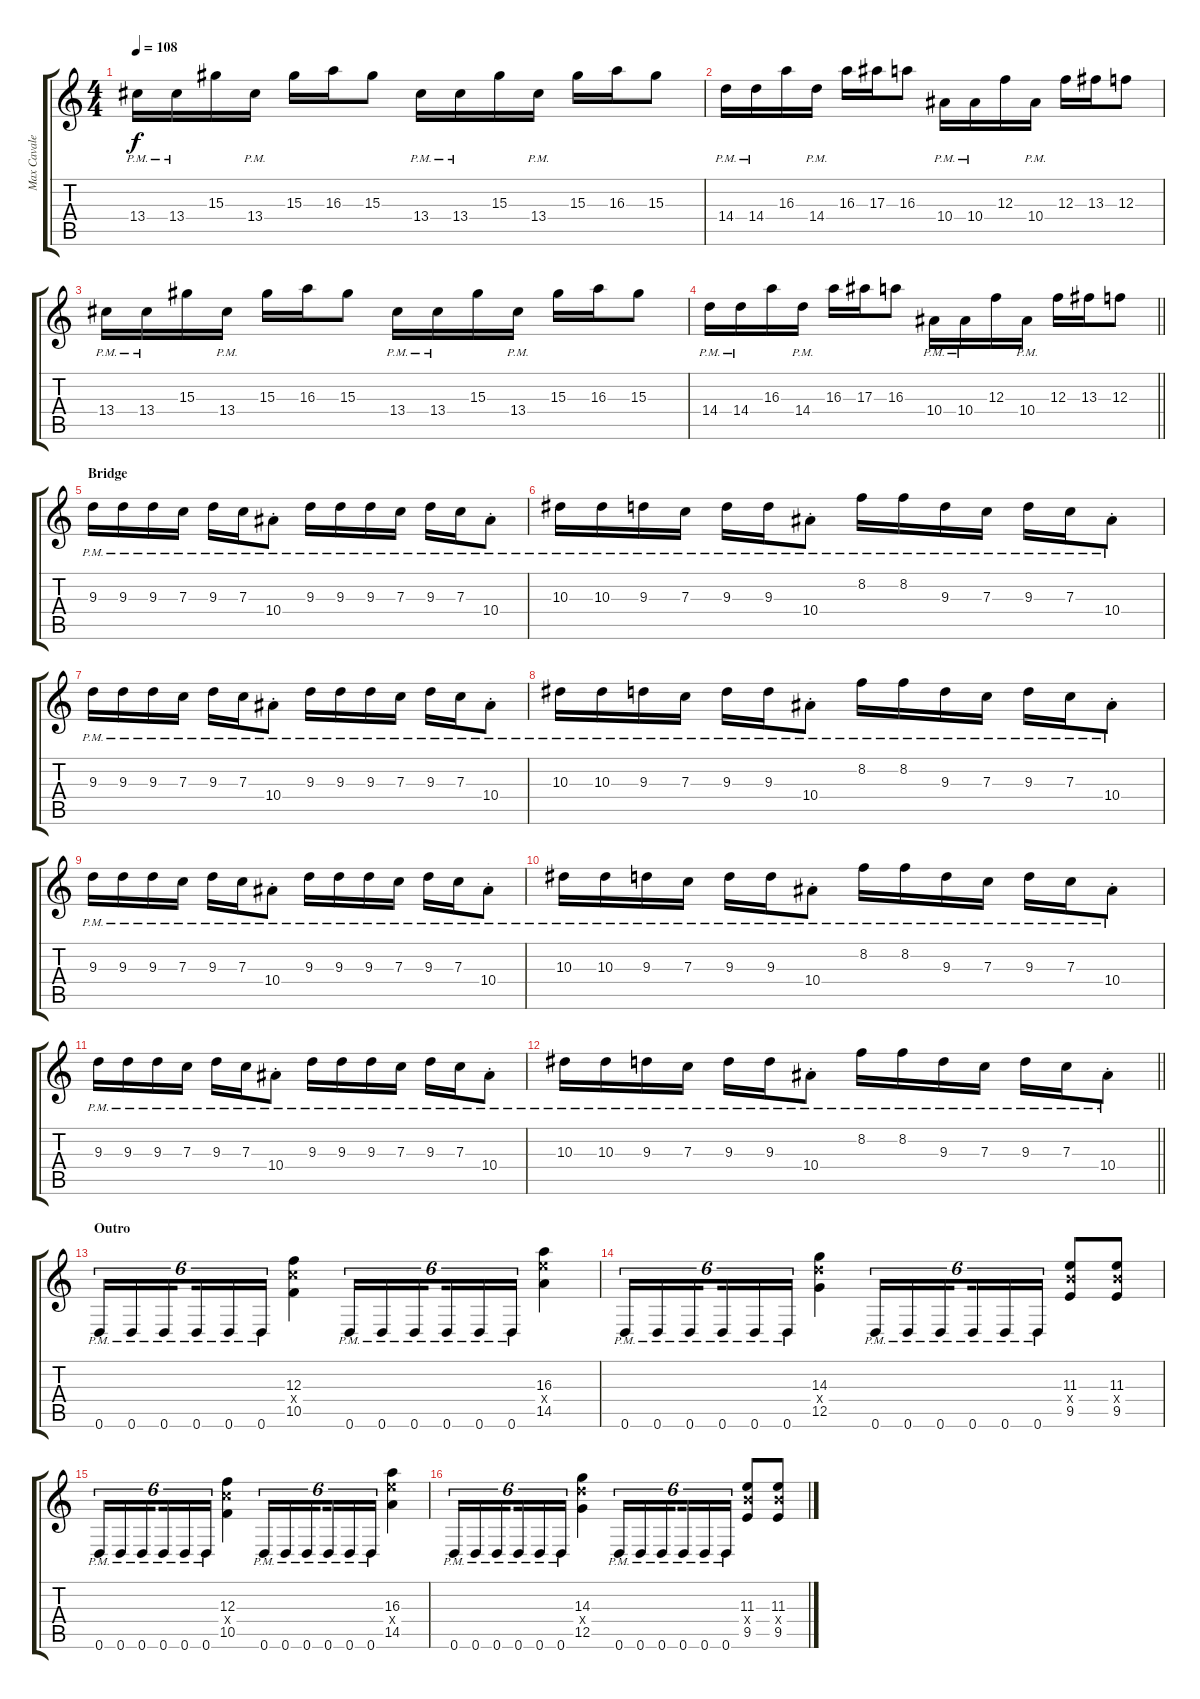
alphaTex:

\track ("Max Cavalera (Rhythm)" "Max Cavale") {instrument distortionguitar}
\staff {score tabs}
\tuning (D4 A3 F3 C3 G2 D2) {hide}
\ts (4 4)
\tempo 108
\clef g2
\ks c
13.4{pm}.16{dy f} 13.4{pm}.16 15.3.16 13.4{pm}.16 15.3.16 16.3.16 15.3.8 13.4{pm}.16 13.4{pm}.16 15.3.16 13.4{pm}.16 15.3.16 16.3.16 15.3.8 |
14.4{pm}.16 14.4{pm}.16 16.3.16 14.4{pm}.16 16.3.16 17.3.16 16.3.8 10.4{pm}.16 10.4{pm}.16 12.3.16 10.4{pm}.16 12.3.16 13.3.16 12.3.8 |
13.4{pm}.16 13.4{pm}.16 15.3.16 13.4{pm}.16 15.3.16 16.3.16 15.3.8 13.4{pm}.16 13.4{pm}.16 15.3.16 13.4{pm}.16 15.3.16 16.3.16 15.3.8 |
\barLineRight lightlight
14.4{pm}.16 14.4{pm}.16 16.3.16 14.4{pm}.16 16.3.16 17.3.16 16.3.8 10.4{pm}.16 10.4{pm}.16 12.3.16 10.4{pm}.16 12.3.16 13.3.16 12.3.8 |
\section ("" "Bridge")
9.3{pm}.16 9.3{pm}.16 9.3{pm}.16 7.3{pm}.16 9.3{pm}.16 7.3{pm}.16 10.4{pm st}.8 9.3{pm}.16 9.3{pm}.16 9.3{pm}.16 7.3{pm}.16 9.3{pm}.16 7.3{pm}.16 10.4{pm st}.8 |
10.3{pm}.16 10.3{pm}.16 9.3{pm}.16 7.3{pm}.16 9.3{pm}.16 9.3{pm}.16 10.4{pm st}.8 8.2{pm}.16 8.2{pm}.16 9.3{pm}.16 7.3{pm}.16 9.3{pm}.16 7.3{pm}.16 10.4{pm st}.8 |
9.3{pm}.16 9.3{pm}.16 9.3{pm}.16 7.3{pm}.16 9.3{pm}.16 7.3{pm}.16 10.4{pm st}.8 9.3{pm}.16 9.3{pm}.16 9.3{pm}.16 7.3{pm}.16 9.3{pm}.16 7.3{pm}.16 10.4{pm st}.8 |
10.3{pm}.16 10.3{pm}.16 9.3{pm}.16 7.3{pm}.16 9.3{pm}.16 9.3{pm}.16 10.4{pm st}.8 8.2{pm}.16 8.2{pm}.16 9.3{pm}.16 7.3{pm}.16 9.3{pm}.16 7.3{pm}.16 10.4{pm st}.8 |
9.3{pm}.16 9.3{pm}.16 9.3{pm}.16 7.3{pm}.16 9.3{pm}.16 7.3{pm}.16 10.4{pm st}.8 9.3{pm}.16 9.3{pm}.16 9.3{pm}.16 7.3{pm}.16 9.3{pm}.16 7.3{pm}.16 10.4{pm st}.8 |
10.3{pm}.16 10.3{pm}.16 9.3{pm}.16 7.3{pm}.16 9.3{pm}.16 9.3{pm}.16 10.4{pm st}.8 8.2{pm}.16 8.2{pm}.16 9.3{pm}.16 7.3{pm}.16 9.3{pm}.16 7.3{pm}.16 10.4{pm st}.8 |
9.3{pm}.16 9.3{pm}.16 9.3{pm}.16 7.3{pm}.16 9.3{pm}.16 7.3{pm}.16 10.4{pm st}.8 9.3{pm}.16 9.3{pm}.16 9.3{pm}.16 7.3{pm}.16 9.3{pm}.16 7.3{pm}.16 10.4{pm st}.8 |
\barLineRight lightlight
10.3{pm}.16 10.3{pm}.16 9.3{pm}.16 7.3{pm}.16 9.3{pm}.16 9.3{pm}.16 10.4{pm st}.8 8.2{pm}.16 8.2{pm}.16 9.3{pm}.16 7.3{pm}.16 9.3{pm}.16 7.3{pm}.16 10.4{pm st}.8 |
\section ("" "Outro")
0.6{pm}.16{tu (6 4)} 0.6{pm}.16{tu (6 4)} 0.6{pm}.16{tu (6 4) beam splitsecondary} 0.6{pm}.16{tu (6 4)} 0.6{pm}.16{tu (6 4)} 0.6{pm}.16{tu (6 4)} (12.3 12.4{x} 10.5).4 0.6{pm}.16{tu (6 4)} 0.6{pm}.16{tu (6 4)} 0.6{pm}.16{tu (6 4) beam splitsecondary} 0.6{pm}.16{tu (6 4)} 0.6{pm}.16{tu (6 4)} 0.6{pm}.16{tu (6 4)} (16.3 16.4{x} 14.5).4 |
0.6{pm}.16{tu (6 4)} 0.6{pm}.16{tu (6 4)} 0.6{pm}.16{tu (6 4) beam splitsecondary} 0.6{pm}.16{tu (6 4)} 0.6{pm}.16{tu (6 4)} 0.6{pm}.16{tu (6 4)} (14.3 14.4{x} 12.5).4 0.6{pm}.16{tu (6 4)} 0.6{pm}.16{tu (6 4)} 0.6{pm}.16{tu (6 4) beam splitsecondary} 0.6{pm}.16{tu (6 4)} 0.6{pm}.16{tu (6 4)} 0.6{pm}.16{tu (6 4)} (11.3 11.4{x} 9.5).8 (11.3 11.4{x} 9.5).8 |
0.6{pm}.16{tu (6 4)} 0.6{pm}.16{tu (6 4)} 0.6{pm}.16{tu (6 4) beam splitsecondary} 0.6{pm}.16{tu (6 4)} 0.6{pm}.16{tu (6 4)} 0.6{pm}.16{tu (6 4)} (12.3 12.4{x} 10.5).4 0.6{pm}.16{tu (6 4)} 0.6{pm}.16{tu (6 4)} 0.6{pm}.16{tu (6 4) beam splitsecondary} 0.6{pm}.16{tu (6 4)} 0.6{pm}.16{tu (6 4)} 0.6{pm}.16{tu (6 4)} (16.3 16.4{x} 14.5).4 |
0.6{pm}.16{tu (6 4)} 0.6{pm}.16{tu (6 4)} 0.6{pm}.16{tu (6 4) beam splitsecondary} 0.6{pm}.16{tu (6 4)} 0.6{pm}.16{tu (6 4)} 0.6{pm}.16{tu (6 4)} (14.3 14.4{x} 12.5).4 0.6{pm}.16{tu (6 4)} 0.6{pm}.16{tu (6 4)} 0.6{pm}.16{tu (6 4) beam splitsecondary} 0.6{pm}.16{tu (6 4)} 0.6{pm}.16{tu (6 4)} 0.6{pm}.16{tu (6 4)} (11.3 11.4{x} 9.5).8 (11.3 11.4{x} 9.5).8
